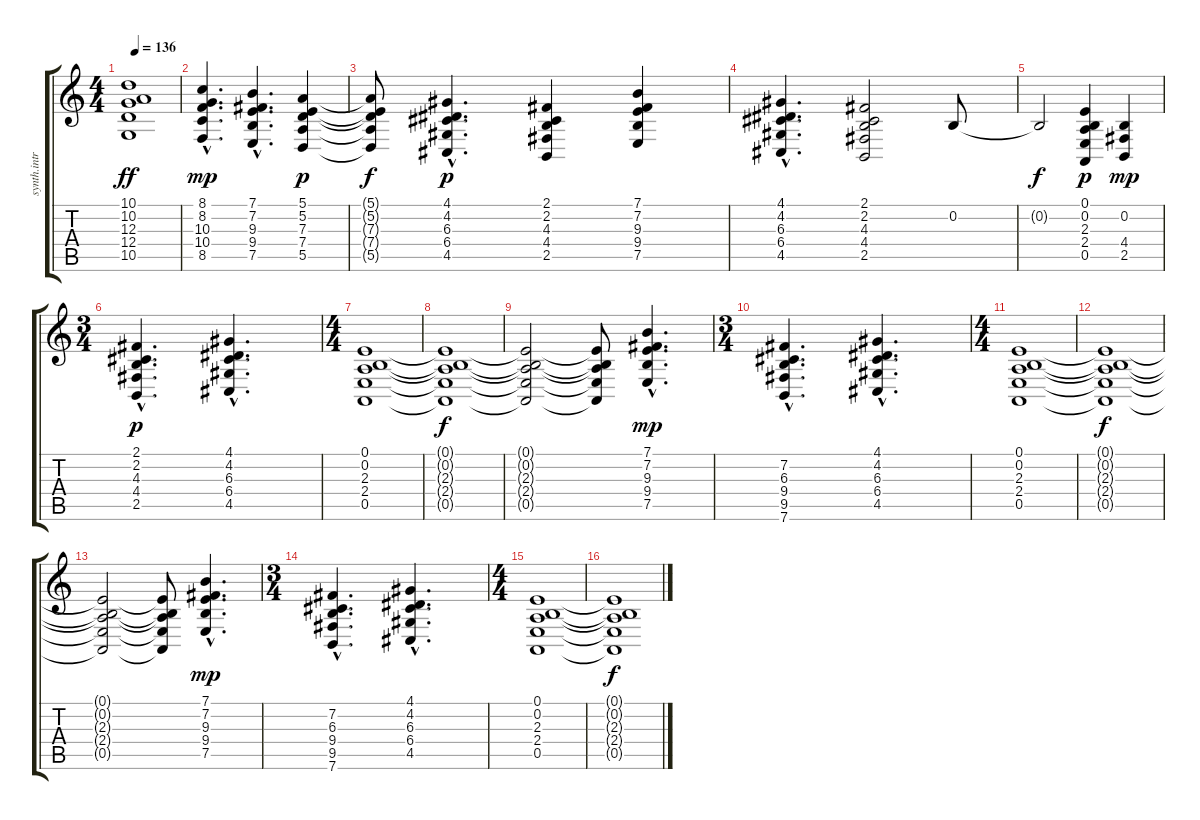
\track ("synth.intro" "synth.intr") {instrument synthbrass1}
\staff {score tabs}
\tuning (E4 B3 G3 D3 A2 E2) {hide}
\ts (4 4)
\tempo 136
\clef g2
\ks c
(10.1 10.2 12.3 12.4 10.5).1{dy ff instrument synthbrass1} |
(8.1{hac} 8.2{hac} 10.3{hac} 10.4{hac} 8.5{hac}).4{d dy mp volume 16} (7.1{hac} 7.2{hac} 9.3{hac} 9.4{hac} 7.5{hac}).4{d} (5.1 5.2 7.3 7.4 5.5).4{dy p} |
(5.1{t} 5.2{t} 7.3{t} 7.4{t} 5.5{t}).8{dy f} (4.1{hac} 4.2{hac} 6.3{hac} 6.4{hac} 4.5{hac}).4{d dy p} (2.1 2.2 4.3 4.4 2.5).4 (7.1 7.2 9.3 9.4 7.5).4 |
(4.1{hac} 4.2{hac} 6.3{hac} 6.4{hac} 4.5{hac}).4{d} (2.1 2.2 4.3 4.4 2.5).2 0.2.8 |
0.2{t}.2{dy f} (0.1 0.2 2.3 2.4 0.5).4{dy p} (0.2 4.4 2.5).4{dy mp} |
\ts (3 4)
(2.1{hac} 2.2{hac} 4.3{hac} 4.4{hac} 2.5{hac}).4{d dy p} (4.1{hac} 4.2{hac} 6.3{hac} 6.4{hac} 4.5{hac}).4{d} |
\ts (4 4)
(0.1 0.2 2.3 2.4 0.5).1{volume 16} |
(0.1{t} 0.2{t} 2.3{t} 2.4{t} 0.5{t}).1{dy f} |
(0.1{t} 0.2{t} 2.3{t} 2.4{t} 0.5{t}).2 (0.1{t} 0.2{t} 2.3{t} 2.4{t} 0.5{t}).8 (7.1{hac} 7.2{hac} 9.3{hac} 9.4{hac} 7.5{hac}).4{d dy mp volume 16} |
\ts (3 4)
(7.2{hac} 6.3{hac} 9.4{hac} 9.5{hac} 7.6{hac}).4{d} (4.1{hac} 4.2{hac} 6.3{hac} 6.4{hac} 4.5{hac}).4{d} |
\ts (4 4)
(0.1 0.2 2.3 2.4 0.5).1{volume 16} |
(0.1{t} 0.2{t} 2.3{t} 2.4{t} 0.5{t}).1{dy f} |
(0.1{t} 0.2{t} 2.3{t} 2.4{t} 0.5{t}).2 (0.1{t} 0.2{t} 2.3{t} 2.4{t} 0.5{t}).8 (7.1{hac} 7.2{hac} 9.3{hac} 9.4 7.5{hac}).4{d dy mp volume 16} |
\ts (3 4)
(7.2{hac} 6.3{hac} 9.4{hac} 9.5{hac} 7.6{hac}).4{d} (4.1{hac} 4.2{hac} 6.3{hac} 6.4{hac} 4.5{hac}).4{d} |
\ts (4 4)
(0.1 0.2 2.3 2.4 0.5).1{volume 16} |
(0.1{t} 0.2{t} 2.3{t} 2.4{t} 0.5{t}).1{dy f}
